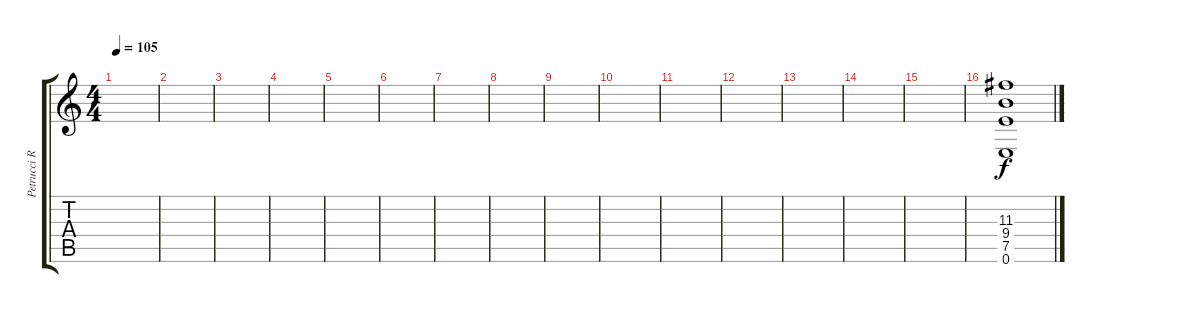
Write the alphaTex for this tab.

\track ("Petrucci Rythm" "Petrucci R") {instrument distortionguitar}
\staff {score tabs}
\tuning (E4 B3 G3 D3 A2 E2) {hide}
\ts (4 4)
\tempo 105
\clef g2
\ks c
|
|
|
|
|
|
|
|
|
|
|
|
|
|
|
(11.3 9.4 7.5 0.6).1{volume 9}
